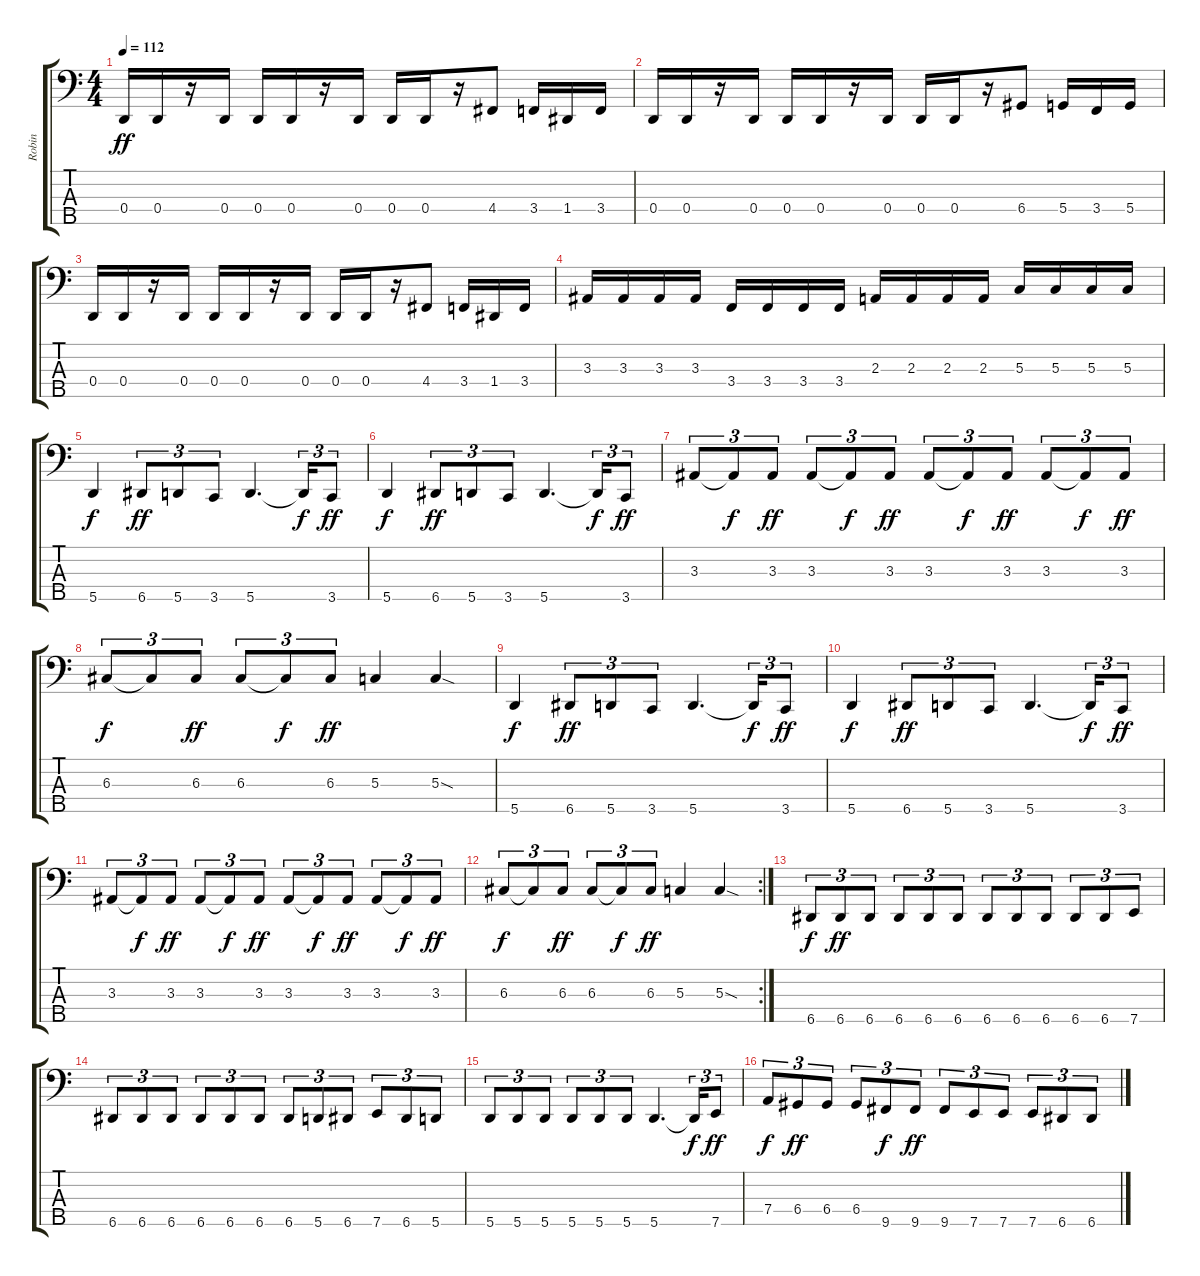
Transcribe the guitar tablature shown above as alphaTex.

\track ("Robin" "Robin") {instrument electricbasspick}
\staff {score tabs}
\tuning (F2 C2 G1 D1 A0) {hide}
\ts (4 4)
\tempo 112
\clef f4
\ks c
0.4.16{dy ff} 0.4.16 r.16 0.4.16 0.4.16 0.4.16 r.16 0.4.16 0.4.16 0.4.16 r.16 4.4.8 3.4.16 1.4.16 3.4.16 |
0.4.16 0.4.16 r.16 0.4.16 0.4.16 0.4.16 r.16 0.4.16 0.4.16 0.4.16 r.16 6.4.8 5.4.16 3.4.16 5.4.16 |
0.4.16 0.4.16 r.16 0.4.16 0.4.16 0.4.16 r.16 0.4.16 0.4.16 0.4.16 r.16 4.4.8 3.4.16 1.4.16 3.4.16 |
3.3.16 3.3.16 3.3.16 3.3.16 3.4.16 3.4.16 3.4.16 3.4.16 2.3.16 2.3.16 2.3.16 2.3.16 5.3.16 5.3.16 5.3.16 5.3.16 |
5.5.4{dy f} 6.5.8{tu (3 2) dy ff} 5.5.8{tu (3 2)} 3.5.8{tu (3 2)} 5.5.4{d} 5.5{t}.16{tu (3 2) dy f} 3.5.8{tu (3 2) dy ff} |
5.5.4{dy f} 6.5.8{tu (3 2) dy ff} 5.5.8{tu (3 2)} 3.5.8{tu (3 2)} 5.5.4{d} 5.5{t}.16{tu (3 2) dy f} 3.5.8{tu (3 2) dy ff} |
3.3.8{tu (3 2)} 3.3{t}.8{tu (3 2) dy f} 3.3.8{tu (3 2) dy ff} 3.3.8{tu (3 2)} 3.3{t}.8{tu (3 2) dy f} 3.3.8{tu (3 2) dy ff} 3.3.8{tu (3 2)} 3.3{t}.8{tu (3 2) dy f} 3.3.8{tu (3 2) dy ff} 3.3.8{tu (3 2)} 3.3{t}.8{tu (3 2) dy f} 3.3.8{tu (3 2) dy ff} |
6.3.8{tu (3 2) dy f} 6.3{t}.8{tu (3 2)} 6.3.8{tu (3 2) dy ff} 6.3.8{tu (3 2)} 6.3{t}.8{tu (3 2) dy f} 6.3.8{tu (3 2) dy ff} 5.3.4 5.3{sod}.4 |
5.5.4{dy f} 6.5.8{tu (3 2) dy ff} 5.5.8{tu (3 2)} 3.5.8{tu (3 2)} 5.5.4{d} 5.5{t}.16{tu (3 2) dy f} 3.5.8{tu (3 2) dy ff} |
5.5.4{dy f} 6.5.8{tu (3 2) dy ff} 5.5.8{tu (3 2)} 3.5.8{tu (3 2)} 5.5.4{d} 5.5{t}.16{tu (3 2) dy f} 3.5.8{tu (3 2) dy ff} |
3.3.8{tu (3 2)} 3.3{t}.8{tu (3 2) dy f} 3.3.8{tu (3 2) dy ff} 3.3.8{tu (3 2)} 3.3{t}.8{tu (3 2) dy f} 3.3.8{tu (3 2) dy ff} 3.3.8{tu (3 2)} 3.3{t}.8{tu (3 2) dy f} 3.3.8{tu (3 2) dy ff} 3.3.8{tu (3 2)} 3.3{t}.8{tu (3 2) dy f} 3.3.8{tu (3 2) dy ff} |
\rc 2
6.3.8{tu (3 2) dy f} 6.3{t}.8{tu (3 2)} 6.3.8{tu (3 2) dy ff} 6.3.8{tu (3 2)} 6.3{t}.8{tu (3 2) dy f} 6.3.8{tu (3 2) dy ff} 5.3.4 5.3{sod}.4 |
6.5.8{tu (3 2) dy f} 6.5.8{tu (3 2) dy ff} 6.5.8{tu (3 2)} 6.5.8{tu (3 2)} 6.5.8{tu (3 2)} 6.5.8{tu (3 2)} 6.5.8{tu (3 2)} 6.5.8{tu (3 2)} 6.5.8{tu (3 2)} 6.5.8{tu (3 2)} 6.5.8{tu (3 2)} 7.5.8{tu (3 2)} |
6.5.8{tu (3 2)} 6.5.8{tu (3 2)} 6.5.8{tu (3 2)} 6.5.8{tu (3 2)} 6.5.8{tu (3 2)} 6.5.8{tu (3 2)} 6.5.8{tu (3 2)} 5.5.8{tu (3 2)} 6.5.8{tu (3 2)} 7.5.8{tu (3 2)} 6.5.8{tu (3 2)} 5.5.8{tu (3 2)} |
5.5.8{tu (3 2)} 5.5.8{tu (3 2)} 5.5.8{tu (3 2)} 5.5.8{tu (3 2)} 5.5.8{tu (3 2)} 5.5.8{tu (3 2)} 5.5.4{d} 5.5{t}.16{tu (3 2) dy f} 7.5.8{tu (3 2) dy ff} |
7.4.8{tu (3 2) dy f} 6.4.8{tu (3 2) dy ff} 6.4.8{tu (3 2)} 6.4.8{tu (3 2)} 9.5.8{tu (3 2) dy f} 9.5.8{tu (3 2) dy ff} 9.5.8{tu (3 2)} 7.5.8{tu (3 2)} 7.5.8{tu (3 2)} 7.5.8{tu (3 2)} 6.5.8{tu (3 2)} 6.5.8{tu (3 2)}
